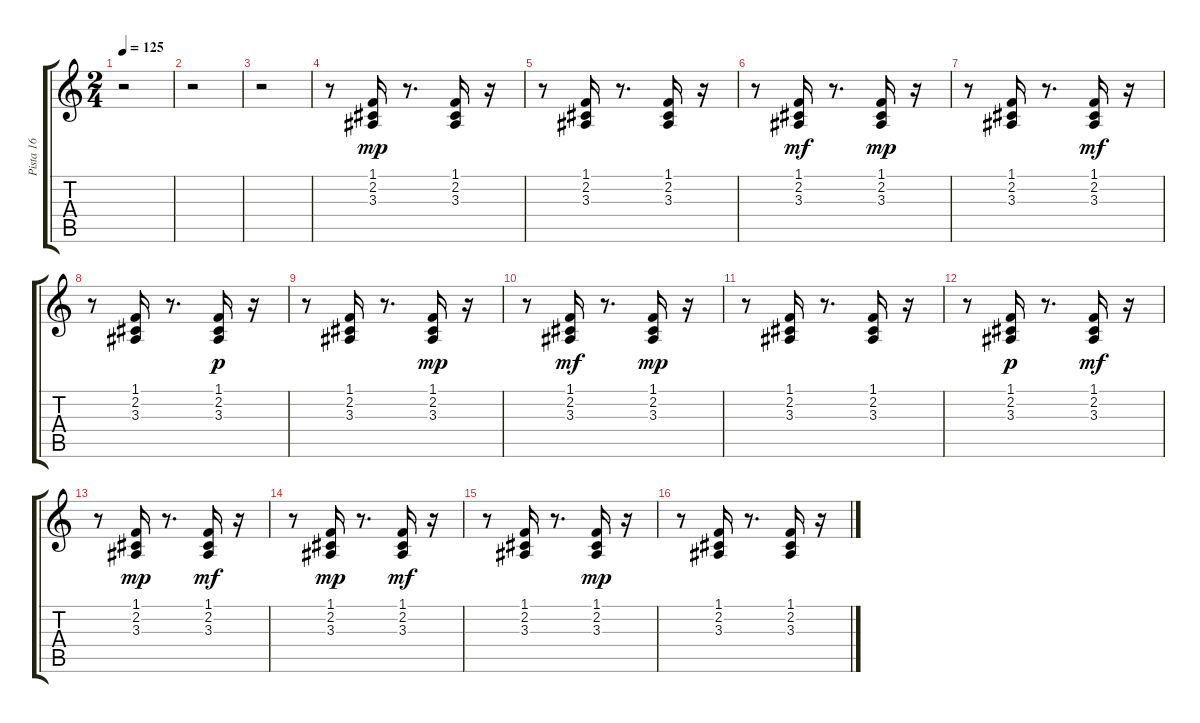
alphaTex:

\track ("Pista 16" "Pista 16") {instrument tenorsax}
\staff {score tabs}
\tuning (E4 B3 G3 D3 A2 E2) {hide}
\ts (2 4)
\tempo 125
\clef g2
\ks c
r.2{dy mp} |
r.2 |
r.2 |
r.8 (1.1 2.2 3.3).16 r.8{d} (1.1 2.2 3.3).16 r.16 |
r.8 (1.1 2.2 3.3).16 r.8{d} (1.1 2.2 3.3).16 r.16 |
r.8 (1.1 2.2 3.3).16{dy mf} r.8{d} (1.1 2.2 3.3).16{dy mp} r.16 |
r.8 (1.1 2.2 3.3).16 r.8{d} (1.1 2.2 3.3).16{dy mf} r.16 |
r.8 (1.1 2.2 3.3).16 r.8{d} (1.1 2.2 3.3).16{dy p} r.16 |
r.8 (1.1 2.2 3.3).16 r.8{d} (1.1 2.2 3.3).16{dy mp} r.16 |
r.8 (1.1 2.2 3.3).16{dy mf} r.8{d} (1.1 2.2 3.3).16{dy mp} r.16 |
r.8 (1.1 2.2 3.3).16 r.8{d} (1.1 2.2 3.3).16 r.16 |
r.8 (1.1 2.2 3.3).16{dy p} r.8{d} (1.1 2.2 3.3).16{dy mf} r.16 |
r.8 (1.1 2.2 3.3).16{dy mp} r.8{d} (1.1 2.2 3.3).16{dy mf} r.16 |
r.8 (1.1 2.2 3.3).16{dy mp} r.8{d} (1.1 2.2 3.3).16{dy mf} r.16 |
r.8 (1.1 2.2 3.3).16 r.8{d} (1.1 2.2 3.3).16{dy mp} r.16 |
r.8 (1.1 2.2 3.3).16 r.8{d} (1.1 2.2 3.3).16 r.16
